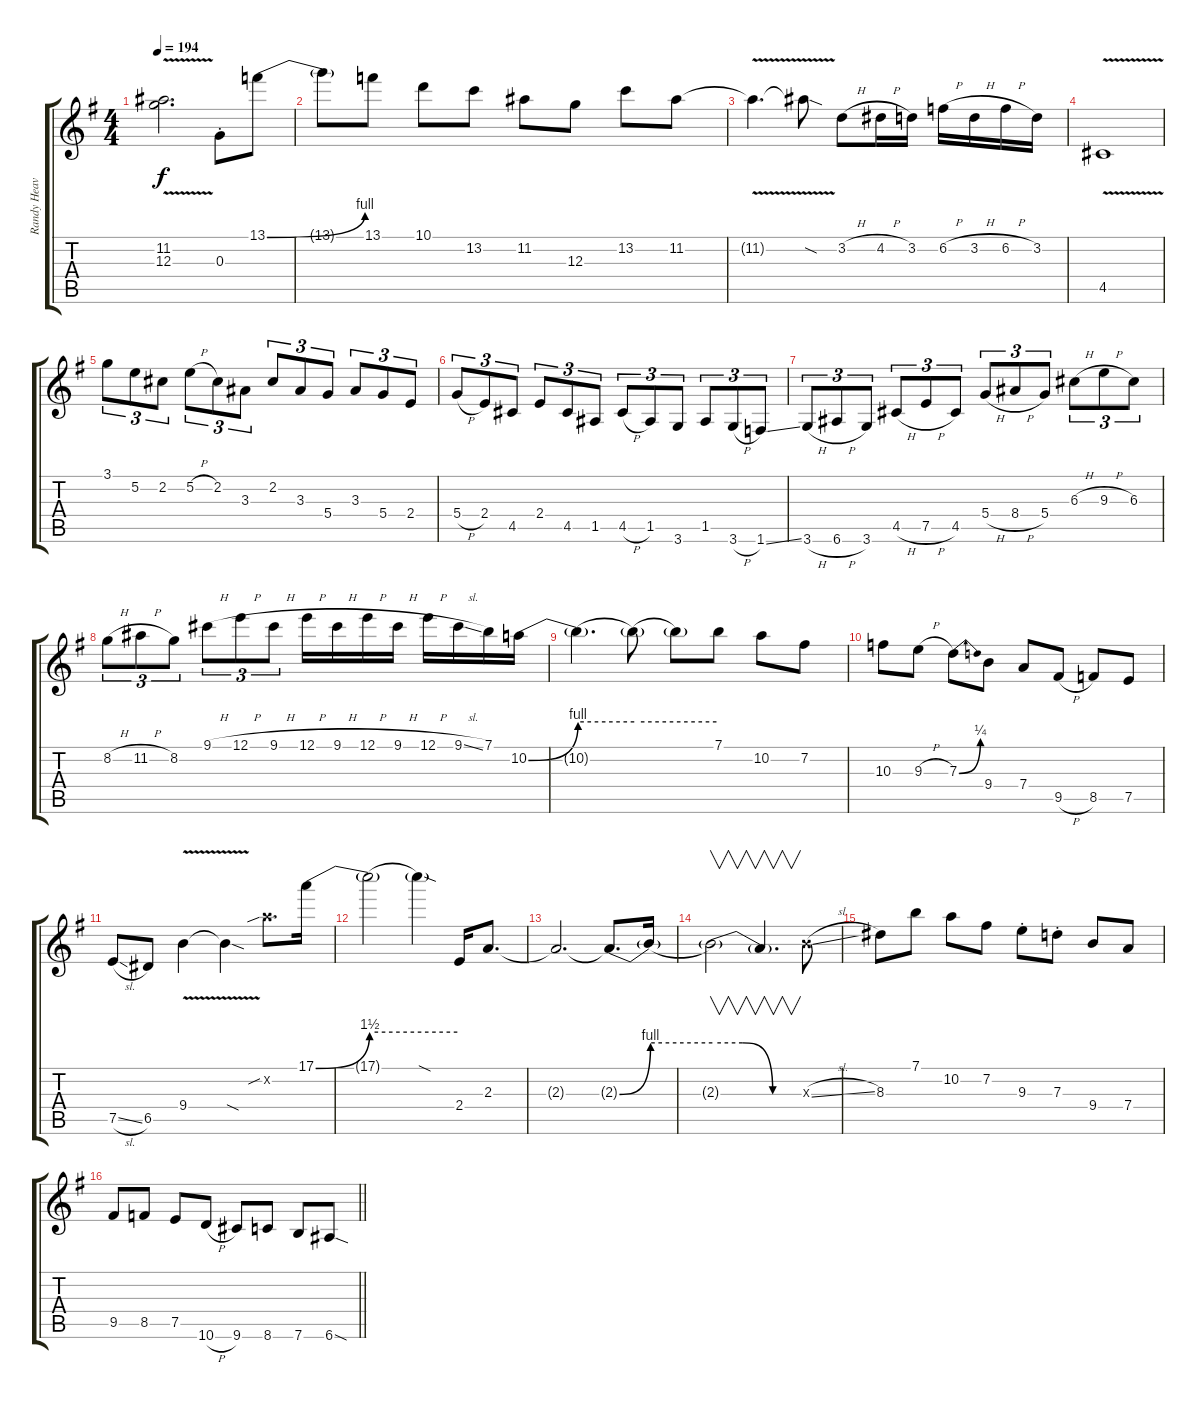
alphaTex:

\track ("Randy Heavy" "Randy Heav") {instrument distortionguitar}
\staff {score tabs}
\tuning (E4 B3 G3 D3 A2 E2) {hide}
\ts (4 4)
\tempo 194
\clef g2
\ks g
(11.2{v t} 12.3{v t}).2{d dy f} 0.3{st}.8 13.1{be (bend 0 0 60 4)}.8 |
13.1{t}.8 13.1.8 10.1.8 13.2.8 11.2.8 12.3.8 13.2.8 11.2.8 |
11.2{v t}.4{d} 11.2{sod t}.8 3.2{h}.8 4.2{h}.16 3.2.16 6.2{h}.16 3.2{h}.16 6.2{h}.16 3.2.16 |
4.5{v}.1 |
3.1.8{tu (3 2)} 5.2.8{tu (3 2)} 2.2.8{tu (3 2)} 5.2{h}.8{tu (3 2)} 2.2.8{tu (3 2)} 3.3.8{tu (3 2)} 2.2.8{tu (3 2)} 3.3.8{tu (3 2)} 5.4.8{tu (3 2)} 3.3.8{tu (3 2)} 5.4.8{tu (3 2)} 2.4.8{tu (3 2)} |
5.4{h}.8{tu (3 2)} 2.4.8{tu (3 2)} 4.5.8{tu (3 2)} 2.4.8{tu (3 2)} 4.5.8{tu (3 2)} 1.5.8{tu (3 2)} 4.5{h}.8{tu (3 2)} 1.5.8{tu (3 2)} 3.6.8{tu (3 2)} 1.5.8{tu (3 2)} 3.6{h}.8{tu (3 2)} 1.6{ss}.8{tu (3 2)} |
3.6{h}.8{tu (3 2)} 6.6{h}.8{tu (3 2)} 3.6.8{tu (3 2)} 4.5{h}.8{tu (3 2)} 7.5{h}.8{tu (3 2)} 4.5.8{tu (3 2)} 5.4{h}.8{tu (3 2)} 8.4{h}.8{tu (3 2)} 5.4.8{tu (3 2)} 6.3{h}.8{tu (3 2)} 9.3{h}.8{tu (3 2)} 6.3.8{tu (3 2)} |
8.2{h}.8{tu (3 2)} 11.2{h}.8{tu (3 2)} 8.2.8{tu (3 2)} 9.1{h}.8{tu (3 2)} 12.1{h}.8{tu (3 2)} 9.1{h}.8{tu (3 2)} 12.1{h}.16 9.1{h}.16 12.1{h}.16 9.1{h}.16 12.1{h}.16 9.1{sl}.16 7.1.16 10.2{be (bend 0 0 60 4)}.16 |
10.2{be (hold 0 4 60 4) t}.4{d} 10.2{be (hold 0 4 60 4) t}.8 10.2{t}.8 7.1.8 10.2.8 7.2.8 |
10.3.8 9.3{h}.8 7.3{be (bend 0 0 60 1)}.8 9.4.8 7.4.8 9.5{h}.8 8.5.8 7.5.8 |
7.5{sl}.8 6.5.8 9.4{v}.4 9.4{sod t}.4 10.2{sib x}.8{d} 17.1{be (bend 0 0 60 6)}.16 |
17.1{be (hold 0 6 60 6) t}.2 17.1{sod t}.4 2.4.16 2.3.8{d} |
2.3{t}.2{d} 2.3{be (bend 0 0 60 4) t}.8{d} 2.3{be (hold 0 4 60 4) t}.16 |
2.3{be (custom 0 4 20 4 40 0 60 0) t}.2{v} 2.3{t}.4{v d} 4.3{sl x}.8 |
8.3.8 7.1.8 10.2.8 7.2.8 9.3{st}.8 7.3{st}.8 9.4.8 7.4.8 |
\barLineRight lightlight
9.5.8 8.5.8 7.5.8 10.6{h}.8 9.6.8 8.6.8 7.6.8 6.6{sod}.8
